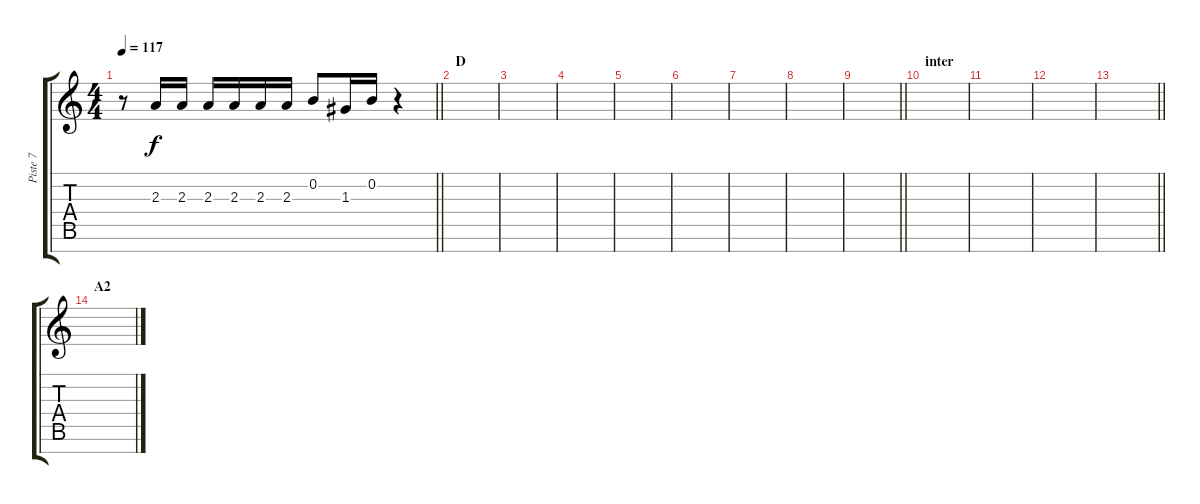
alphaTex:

\track ("Piste 7" "Piste 7") {instrument electricguitarmuted}
\staff {score tabs}
\tuning (E4 B3 G3 D3 A2 E2 B1) {hide}
\ts (4 4)
\tempo 117
\clef g2
\barLineRight lightlight
\ks c
r.8{dy f} 2.3.16 2.3.16 2.3.16 2.3.16 2.3.16 2.3.16 0.2.8 1.3.16 0.2.16 r.4 |
\section ("" "D")
|
|
|
|
|
|
|
\barLineRight lightlight
|
\section ("" "inter")
|
|
|
\barLineRight lightlight
|
\section ("" "A2")
